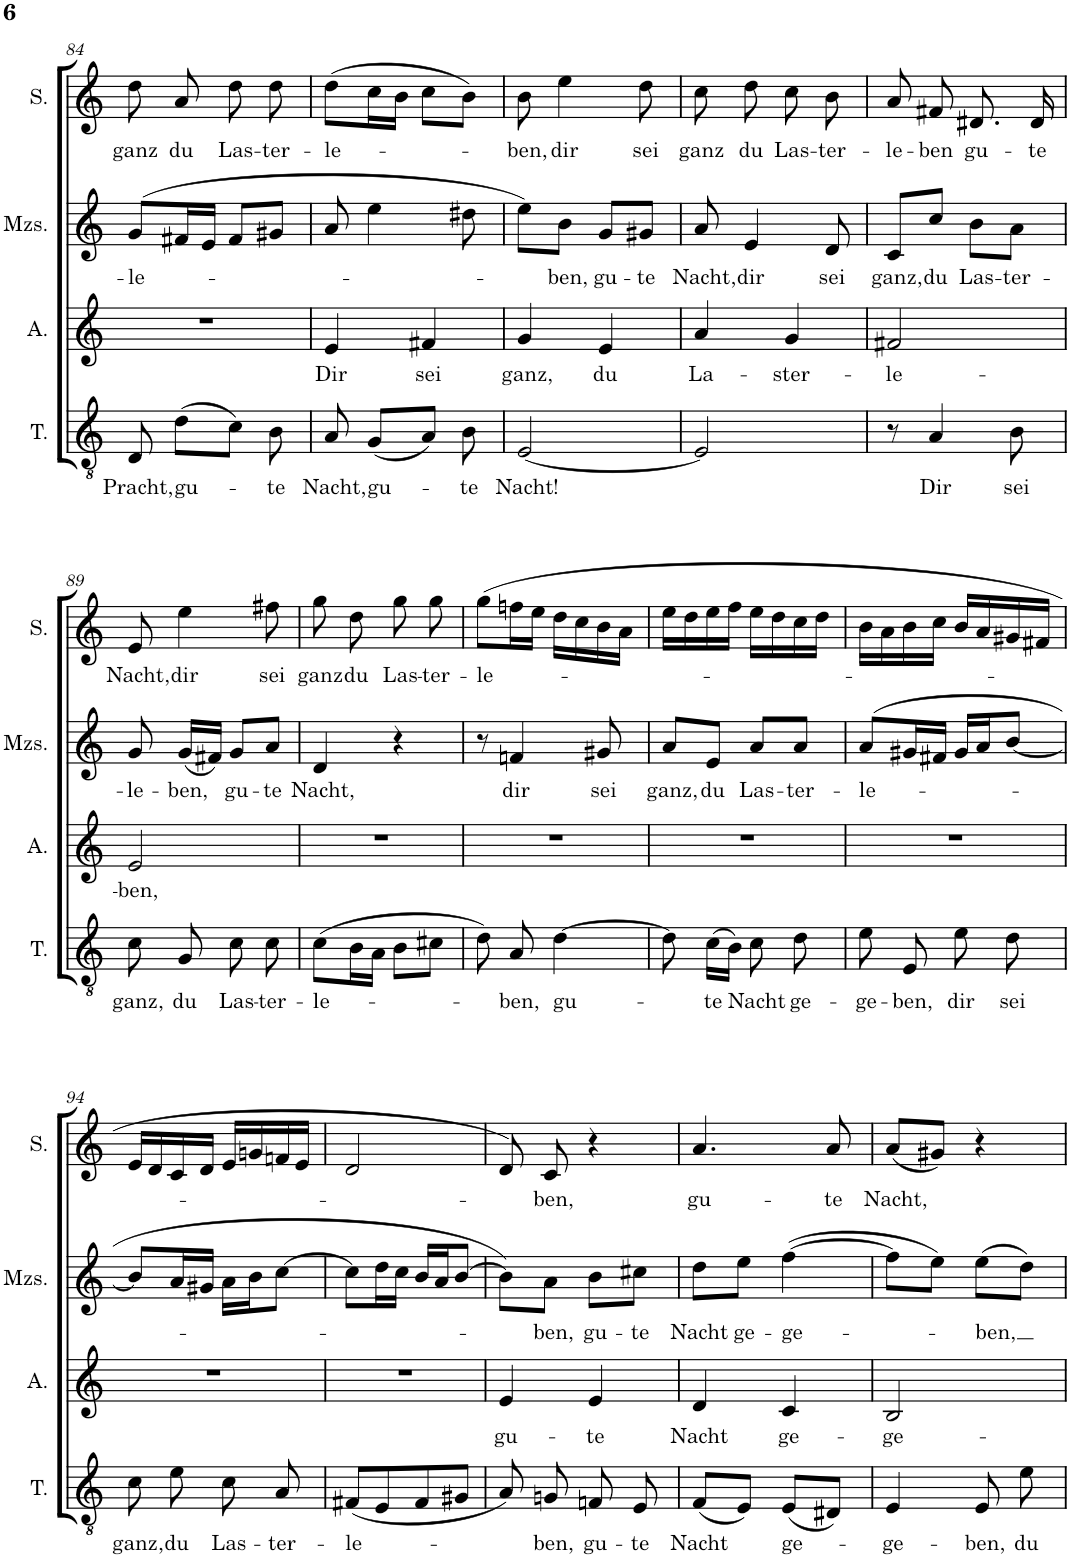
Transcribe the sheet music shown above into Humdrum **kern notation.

**kern	**text	**kern	**text	**kern	**text	**kern	**text
*part4	*part4	*part3	*part3	*part2	*part2	*part1	*part1
*staff4	*staff4	*staff3	*staff3	*staff2	*staff2	*staff1	*staff1
*I"Ténor	*	*I"Alto	*	*I"Mezzo-Soprano	*	*I"Soprano	*
*I'T.	*	*I'A.	*	*I'Mzs.	*	*I'S.	*
!!LO:PB:g=z
*clefGv2	*	*clefG2	*	*clefG2	*	*clefG2	*
*k[]	*	*k[]	*	*k[]	*	*k[]	*
*M2/4	*	*M2/4	*	*M2/4	*	*M2/4	*
=84	=84	=84	=84	=84	=84	=84	=84
!	!LO:LY:b	!	!	!	!LO:LY:b	!	!LO:LY:b
8D/	Pracht,	2r	.	(8g/L	-le-	8dd\	ganz
!	!LO:LY:b	!	!	!	!	!	!LO:LY:b
(8d\L	gu-	.	.	16f#X/L	.	8a/	du
.	.	.	.	16e/JJ	.	.	.
!	!	!	!	!	!	!	!LO:LY:b
8c\J)	.	.	.	8f#/L	.	8dd\	Las-
!	!LO:LY:b	!	!	!	!	!	!LO:LY:b
8B\	te	.	.	8g#X/J	.	8dd\	-ter-
=85	=85	=85	=85	=85	=85	=85	=85
!	!LO:LY:b	!	!LO:LY:b	!	!	!	!LO:LY:b
8A/	Nacht,	4e/	Dir	8a/	.	(8dd\L	-le-
!	!LO:LY:b	!	!	!	!	!	!
(8G/L	gu-	.	.	4ee\	.	16cc\L	.
.	.	.	.	.	.	16b\JJ	.
!	!	!	!LO:LY:b	!	!	!	!
8A/J)	.	4f#X/	sei	.	.	8cc\L	.
!	!LO:LY:b	!	!	!	!	!	!
8B\	-te	.	.	8dd#X\	.	8b\J)	.
=86	=86	=86	=86	=86	=86	=86	=86
!	!LO:LY:b	!	!LO:LY:b	!	!	!	!LO:LY:b
[2E/	Nacht!	4g/	ganz,	8ee\L)	.	8b\	-ben,
!	!	!	!	!	!LO:LY:b	!	!LO:LY:b
.	.	.	.	8b\J	-ben,	4ee\	dir
!	!	!	!LO:LY:b	!	!LO:LY:b	!	!
.	.	4e/	du	8g/L	gu-	.	.
!	!	!	!	!	!LO:LY:b	!	!LO:LY:b
.	.	.	.	8g#X/J	-te	8dd\	sei
=87	=87	=87	=87	=87	=87	=87	=87
!	!	!	!LO:LY:b	!	!LO:LY:b	!	!LO:LY:b
2E/]	.	4a/	La-	8a/	Nacht,	8cc\	ganz
!	!	!	!	!	!LO:LY:b	!	!LO:LY:b
.	.	.	.	4e/	dir	8dd\	du
!	!	!	!LO:LY:b	!	!	!	!LO:LY:b
.	.	4g/	-ster-	.	.	8cc\	Las-
!	!	!	!	!	!LO:LY:b	!	!LO:LY:b
.	.	.	.	8d/	sei	8b\	-ter-
=88	=88	=88	=88	=88	=88	=88	=88
!	!	!	!LO:LY:b	!	!LO:LY:b	!	!LO:LY:b
8r	.	2f#X/	-le-	8c/L	ganz,	8a/	-le-
!	!LO:LY:b	!	!	!	!LO:LY:b	!	!LO:LY:b
4A/	Dir	.	.	8cc/J	du	8f#X/	-ben
!	!	!	!	!	!LO:LY:b	!	!LO:LY:b
.	.	.	.	8b\L	Las-	8.d#X/	gu-
!	!LO:LY:b	!	!	!	!LO:LY:b	!	!
8B\	sei	.	.	8a\J	-ter-	.	.
!	!	!	!	!	!	!	!LO:LY:b
.	.	.	.	.	.	16d#/	-te
!!LO:LB:g=z
=89	=89	=89	=89	=89	=89	=89	=89
!	!LO:LY:b	!	!LO:LY:b	!	!LO:LY:b	!	!LO:LY:b
8c\	ganz,	2e/	-ben,	8g/	-le-	8e/	Nacht,
!	!LO:LY:b	!	!	!	!LO:LY:b	!	!LO:LY:b
8G/	du	.	.	(16g/LL	-ben,	4ee\	dir
.	.	.	.	16f#X/JJ)	.	.	.
!	!LO:LY:b	!	!	!	!LO:LY:b	!	!
8c\	Las-	.	.	8g/L	gu-	.	.
!	!LO:LY:b	!	!	!	!LO:LY:b	!	!LO:LY:b
8c\	-ter-	.	.	8a/J	-te	8ff#X\	sei
=90	=90	=90	=90	=90	=90	=90	=90
!	!LO:LY:b	!	!	!	!LO:LY:b	!	!LO:LY:b
(8c\L	-le-	2r	.	4d/	Nacht,	8gg\	ganz
!	!	!	!	!	!	!	!LO:LY:b
16B\L	.	.	.	.	.	8dd\	du
16A\JJ	.	.	.	.	.	.	.
!	!	!	!	!	!	!	!LO:LY:b
8B\L	.	.	.	4r	.	8gg\	Las-
!	!	!	!	!	!	!	!LO:LY:b
8c#X\J	.	.	.	.	.	8gg\	-ter-
=91	=91	=91	=91	=91	=91	=91	=91
!	!	!	!	!	!	!	!LO:LY:b
8d\)	.	2r	.	8r	.	(8gg\L	-le-
!	!LO:LY:b	!	!	!	!LO:LY:b	!	!
8A/	-ben,	.	.	4fn/	dir	16ffn\L	.
.	.	.	.	.	.	16ee\JJ	.
!	!LO:LY:b	!	!	!	!	!	!
[4d\	gu-	.	.	.	.	16dd\LL	.
.	.	.	.	.	.	16cc\	.
!	!	!	!	!	!LO:LY:b	!	!
.	.	.	.	8g#X/	sei	16b\	.
.	.	.	.	.	.	16a\JJ	.
=92	=92	=92	=92	=92	=92	=92	=92
!	!	!	!	!	!LO:LY:b	!	!
8d\]	.	2r	.	8a/L	ganz,	16ee\LL	.
.	.	.	.	.	.	16dd\	.
!	!LO:LY:b	!	!	!	!LO:LY:b	!	!
(16c\LL	-te	.	.	8e/J	du	16ee\	.
16B\JJ)	.	.	.	.	.	16ff\JJ	.
!	!LO:LY:b	!	!	!	!LO:LY:b	!	!
8c\	Nacht	.	.	8a/L	Las-	16ee\LL	.
.	.	.	.	.	.	16dd\	.
!	!LO:LY:b	!	!	!	!LO:LY:b	!	!
8d\	ge-	.	.	8a/J	-ter-	16cc\	.
.	.	.	.	.	.	16dd\JJ	.
=93	=93	=93	=93	=93	=93	=93	=93
!	!LO:LY:b	!	!	!	!LO:LY:b	!	!
8e\	-ge-	2r	.	(8a/L	-le-	16b\LL	.
.	.	.	.	.	.	16a\	.
!	!LO:LY:b	!	!	!	!	!	!
8E/	-ben,	.	.	16g#X/L	.	16b\	.
.	.	.	.	16f#X/JJ	.	16cc\JJ	.
!	!LO:LY:b	!	!	!	!	!	!
8e\	dir	.	.	16g#/LL	.	16b/LL	.
.	.	.	.	16a/J	.	16a/	.
!	!LO:LY:b	!	!	!	!	!	!
8d\	sei	.	.	[8b/J	.	16g#X/	.
.	.	.	.	.	.	16f#X/JJ	.
!!LO:LB:g=z
=94	=94	=94	=94	=94	=94	=94	=94
!	!LO:LY:b	!	!	!	!	!	!
8c\	ganz,	2r	.	8b/L]	.	16e/LL	.
.	.	.	.	.	.	16d/	.
!	!LO:LY:b	!	!	!	!	!	!
8e\	du	.	.	16a/L	.	16c/	.
.	.	.	.	16g#X/JJ	.	16d/JJ	.
!	!LO:LY:b	!	!	!	!	!	!
8c\	Las-	.	.	16a\LL	.	16e/LL	.
.	.	.	.	16b\J	.	16gn/	.
!	!LO:LY:b	!	!	!	!	!	!
8A/	-ter-	.	.	[8cc\J	.	16fn/	.
.	.	.	.	.	.	16e/JJ	.
=95	=95	=95	=95	=95	=95	=95	=95
!	!LO:LY:b	!	!	!	!	!	!
(8F#X/L	-le-	2r	.	8cc\L]	.	2d/	.
8E/	.	.	.	16dd\L	.	.	.
.	.	.	.	16cc\JJ	.	.	.
8F#/	.	.	.	16b/LL	.	.	.
.	.	.	.	16a/J	.	.	.
8G#X/J	.	.	.	[8b/J	.	.	.
=96	=96	=96	=96	=96	=96	=96	=96
!	!	!	!LO:LY:b	!	!	!	!
8A/)	.	4e/	gu-	8b\L])	.	8d/)	.
!	!LO:LY:b	!	!	!	!LO:LY:b	!	!LO:LY:b
8Gn/	ben,	.	.	8a\J	-ben,	8c/	-ben,
!	!LO:LY:b	!	!LO:LY:b	!	!LO:LY:b	!	!
8Fn/	gu-	4e/	-te	8b\L	gu-	4r	.
!	!LO:LY:b	!	!	!	!LO:LY:b	!	!
8E/	-te	.	.	8cc#X\J	-te	.	.
=97	=97	=97	=97	=97	=97	=97	=97
!	!LO:LY:b	!	!LO:LY:b	!	!LO:LY:b	!	!LO:LY:b
(8F/L	Nacht	4d/	Nacht	8dd\L	Nacht	4.a/	gu-
!	!	!	!	!	!LO:LY:b	!	!
8E/J)	.	.	.	8ee\J	ge-	.	.
!	!LO:LY:b	!	!LO:LY:b	!	!LO:LY:b	!	!
(8E/L	ge-	4c/	ge-	([4ff\	-ge-	.	.
!	!	!	!	!	!	!	!LO:LY:b
8D#X/J)	.	.	.	.	.	8a/	-te
=98	=98	=98	=98	=98	=98	=98	=98
!	!LO:LY:b	!	!LO:LY:b	!	!	!	!LO:LY:b
4E/	-ge-	2B/	-ge-	8ff\L]	.	(8a/L	Nacht,
.	.	.	.	8ee\J)	.	8g#X/J)	.
!	!LO:LY:b	!	!	!	!LO:LY:b	!	!
8E/	-ben,	.	.	(8ee\L	-ben,	4r	.
!	!LO:LY:b	!	!	!	!	!	!
8e\	du	.	.	8dd\J)	.	.	.
=	=	=	=	=	=	=	=
*-	*-	*-	*-	*-	*-	*-	*-
